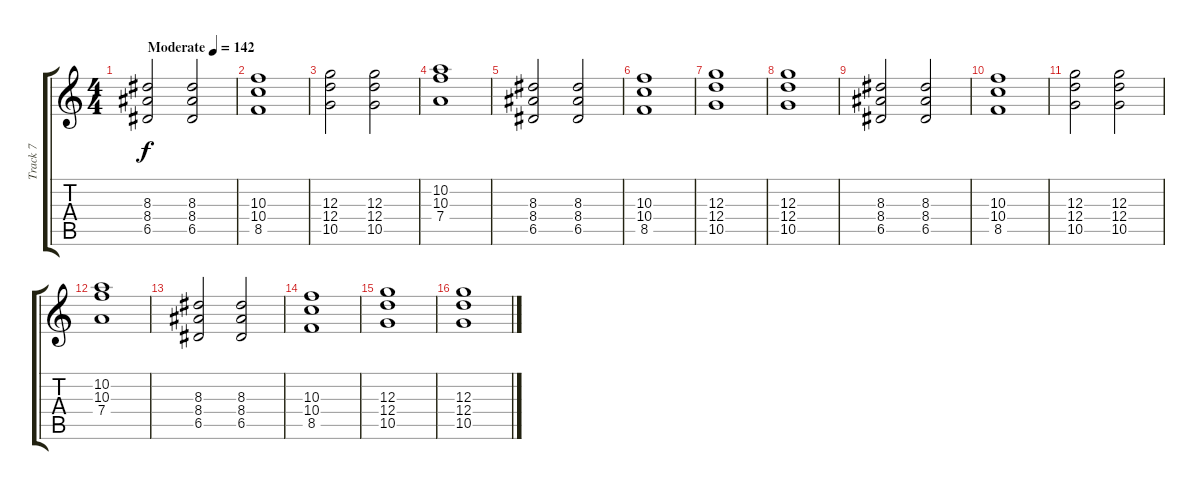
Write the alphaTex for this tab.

\track ("Track 7" "Track 7") {instrument acousticguitarsteel}
\staff {score tabs}
\tuning (E4 B3 G3 D3 A2 E2) {hide}
\ts (4 4)
\tempo (142 "Moderate")
\clef g2
\ks c
(8.3 8.4 6.5).2{dy f instrument acousticguitarsteel} (8.3 8.4 6.5).2 |
(10.3 10.4 8.5).1 |
(12.3 12.4 10.5).2 (12.3 12.4 10.5).2 |
(10.2 10.3 7.4).1 |
(8.3 8.4 6.5).2 (8.3 8.4 6.5).2 |
(10.3 10.4 8.5).1 |
(12.3 12.4 10.5).1 |
(12.3 12.4 10.5).1 |
(8.3 8.4 6.5).2 (8.3 8.4 6.5).2 |
(10.3 10.4 8.5).1 |
(12.3 12.4 10.5).2 (12.3 12.4 10.5).2 |
(10.2 10.3 7.4).1 |
(8.3 8.4 6.5).2 (8.3 8.4 6.5).2 |
(10.3 10.4 8.5).1 |
(12.3 12.4 10.5).1 |
(12.3 12.4 10.5).1
